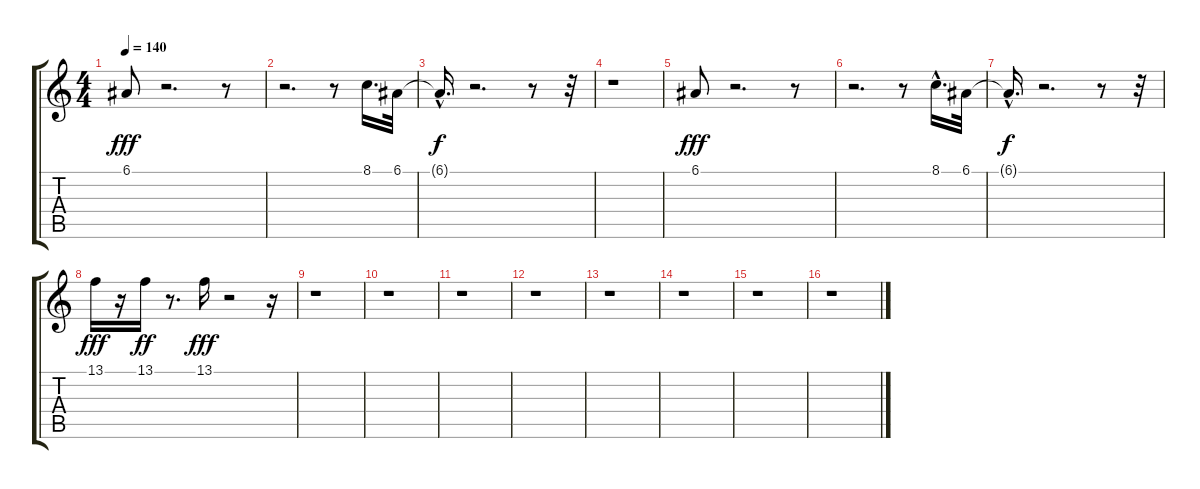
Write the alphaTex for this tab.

\track "" {instrument orchestrahit}
\staff {score tabs}
\tuning (E4 B3 G3 D3 A2 E2) {hide}
\ts (4 4)
\tempo 140
\clef g2
\ks c
6.1.8{dy fff instrument orchestrahit} r.2{d} r.8 |
r.2{d} r.8 8.1.16{d} 6.1.32 |
6.1{hac t}.16{d dy f} r.2{d} r.8 r.32 |
r.1 |
6.1.8{dy fff} r.2{d} r.8 |
r.2{d} r.8 8.1{hac}.16{d} 6.1.32 |
6.1{hac t}.16{d dy f} r.2{d} r.8 r.32 |
13.1.16{dy fff} r.16 13.1.16{dy ff} r.8{d} 13.1.16{dy fff} r.2 r.16 |
r.1 |
r.1 |
r.1 |
r.1 |
r.1 |
r.1 |
r.1 |
r.1
